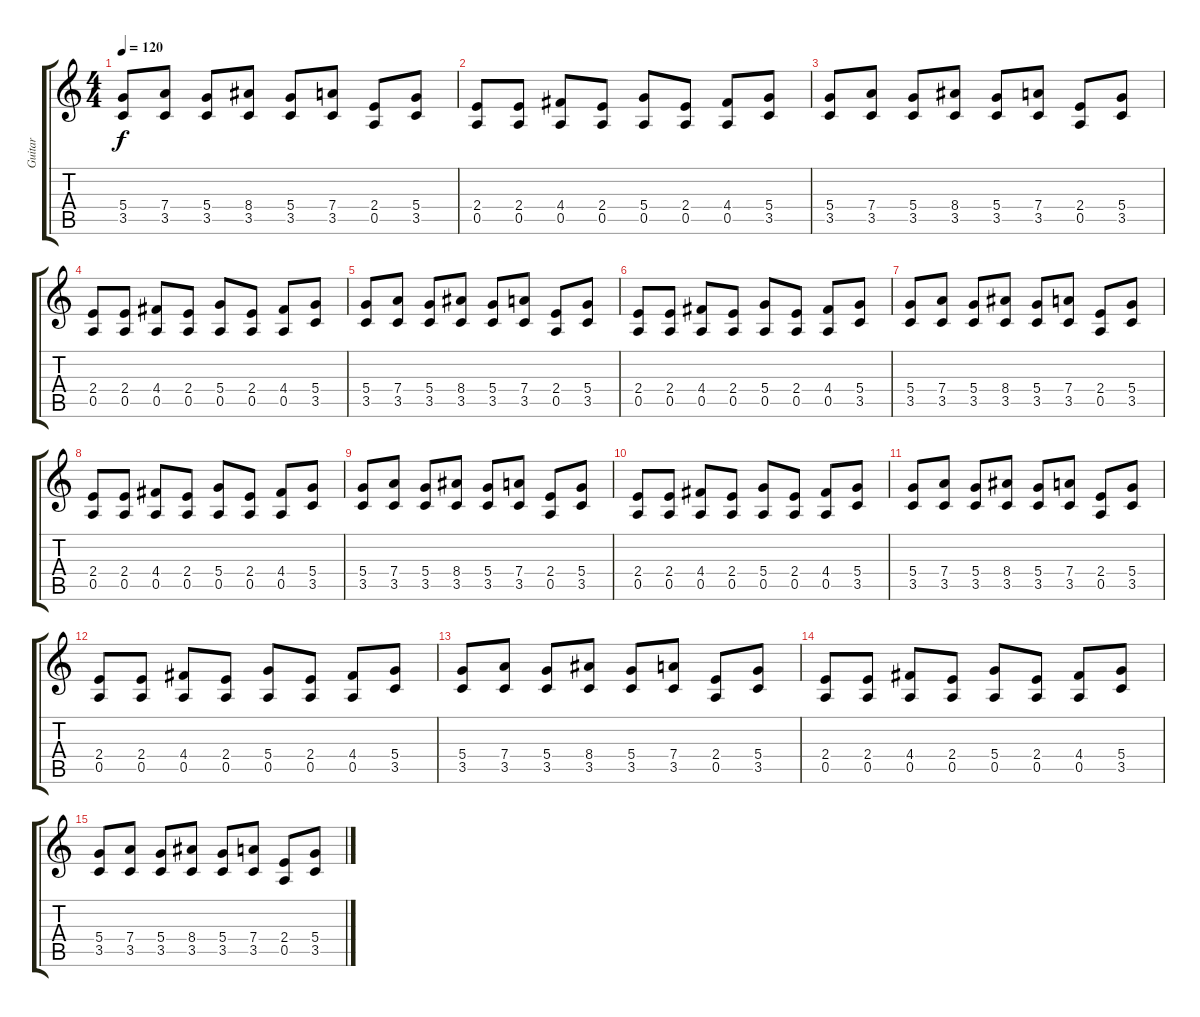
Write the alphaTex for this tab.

\track ("Guitar" "Guitar") {instrument distortionguitar}
\staff {score tabs}
\tuning (E4 B3 G3 D3 A2 E2) {hide}
\ts (4 4)
\tempo 120
\clef g2
\ks c
(5.4 3.5).8{dy f} (7.4 3.5).8 (5.4 3.5).8 (8.4 3.5).8 (5.4 3.5).8 (7.4 3.5).8 (2.4 0.5).8 (5.4 3.5).8 |
(2.4 0.5).8 (2.4 0.5).8 (4.4 0.5).8 (2.4 0.5).8 (5.4 0.5).8 (2.4 0.5).8 (4.4 0.5).8 (5.4 3.5).8 |
(5.4 3.5).8 (7.4 3.5).8 (5.4 3.5).8 (8.4 3.5).8 (5.4 3.5).8 (7.4 3.5).8 (2.4 0.5).8 (5.4 3.5).8 |
(2.4 0.5).8 (2.4 0.5).8 (4.4 0.5).8 (2.4 0.5).8 (5.4 0.5).8 (2.4 0.5).8 (4.4 0.5).8 (5.4 3.5).8 |
(5.4 3.5).8 (7.4 3.5).8 (5.4 3.5).8 (8.4 3.5).8 (5.4 3.5).8 (7.4 3.5).8 (2.4 0.5).8 (5.4 3.5).8 |
(2.4 0.5).8 (2.4 0.5).8 (4.4 0.5).8 (2.4 0.5).8 (5.4 0.5).8 (2.4 0.5).8 (4.4 0.5).8 (5.4 3.5).8 |
(5.4 3.5).8 (7.4 3.5).8 (5.4 3.5).8 (8.4 3.5).8 (5.4 3.5).8 (7.4 3.5).8 (2.4 0.5).8 (5.4 3.5).8 |
(2.4 0.5).8 (2.4 0.5).8 (4.4 0.5).8 (2.4 0.5).8 (5.4 0.5).8 (2.4 0.5).8 (4.4 0.5).8 (5.4 3.5).8 |
(5.4 3.5).8 (7.4 3.5).8 (5.4 3.5).8 (8.4 3.5).8 (5.4 3.5).8 (7.4 3.5).8 (2.4 0.5).8 (5.4 3.5).8 |
(2.4 0.5).8 (2.4 0.5).8 (4.4 0.5).8 (2.4 0.5).8 (5.4 0.5).8 (2.4 0.5).8 (4.4 0.5).8 (5.4 3.5).8 |
(5.4 3.5).8 (7.4 3.5).8 (5.4 3.5).8 (8.4 3.5).8 (5.4 3.5).8 (7.4 3.5).8 (2.4 0.5).8 (5.4 3.5).8 |
(2.4 0.5).8 (2.4 0.5).8 (4.4 0.5).8 (2.4 0.5).8 (5.4 0.5).8 (2.4 0.5).8 (4.4 0.5).8 (5.4 3.5).8 |
(5.4 3.5).8 (7.4 3.5).8 (5.4 3.5).8 (8.4 3.5).8 (5.4 3.5).8 (7.4 3.5).8 (2.4 0.5).8 (5.4 3.5).8 |
(2.4 0.5).8 (2.4 0.5).8 (4.4 0.5).8 (2.4 0.5).8 (5.4 0.5).8 (2.4 0.5).8 (4.4 0.5).8 (5.4 3.5).8 |
(5.4 3.5).8 (7.4 3.5).8 (5.4 3.5).8 (8.4 3.5).8 (5.4 3.5).8 (7.4 3.5).8 (2.4 0.5).8 (5.4 3.5).8
